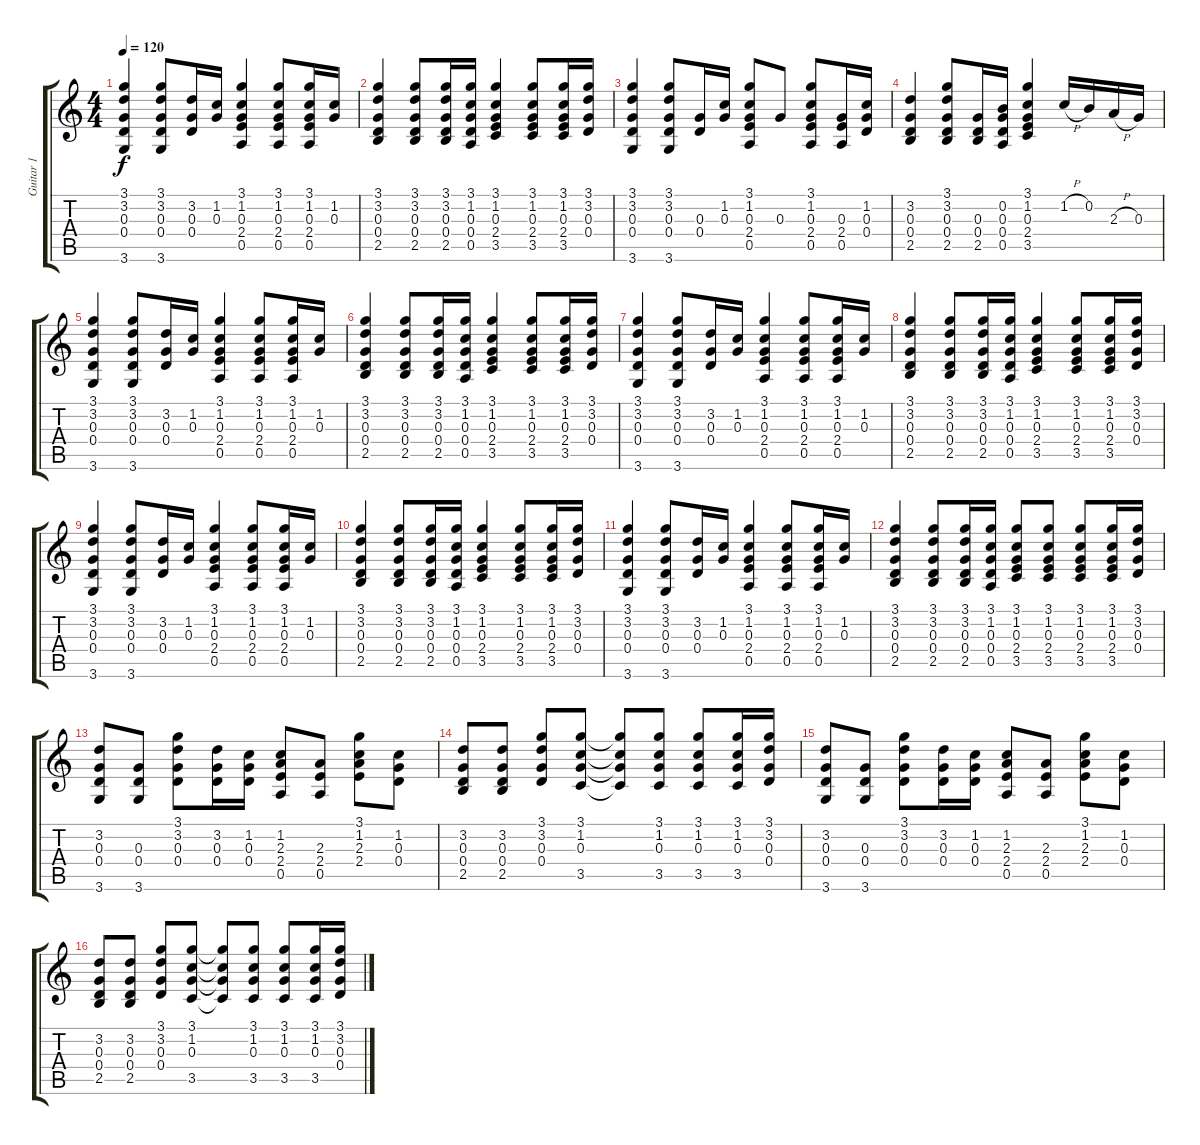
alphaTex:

\track ("Guitar 1" "Guitar 1") {instrument overdrivenguitar}
\staff {score tabs}
\tuning (E4 B3 G3 D3 A2 E2) {hide}
\ts (4 4)
\tempo 120
\clef g2
\ks c
(3.1 3.2 0.3 0.4 3.6).4{dy f instrument overdrivenguitar} (3.1 3.2 0.3 0.4 3.6).8 (3.2 0.3 0.4).16 (1.2 0.3).16 (3.1 1.2 0.3 2.4 0.5).4 (3.1 1.2 0.3 2.4 0.5).8 (3.1 1.2 0.3 2.4 0.5).16 (1.2 0.3).16 |
(3.1 3.2 0.3 0.4 2.5).4 (3.1 3.2 0.3 0.4 2.5).8 (3.1 3.2 0.3 0.4 2.5).16 (3.1 1.2 0.3 0.4 0.5).16 (3.1 1.2 0.3 2.4 3.5).4 (3.1 1.2 0.3 2.4 3.5).8 (3.1 1.2 0.3 2.4 3.5).16 (3.1 3.2 0.3 0.4).16 |
(3.1 3.2 0.3 0.4 3.6).4 (3.1 3.2 0.3 0.4 3.6).8 (0.3 0.4).16 (1.2 0.3).16 (3.1 1.2 0.3 2.4 0.5).8 0.3.8 (3.1 1.2 0.3 2.4 0.5).8 (0.3 2.4 0.5).16 (1.2 0.3 0.4).16 |
(3.2 0.3 0.4 2.5).4 (3.1 3.2 0.3 0.4 2.5).8 (0.3 0.4 2.5).16 (0.2 0.3 0.4 0.5).16 (3.1 1.2 0.3 2.4 3.5).4 1.2{h}.16 0.2.16 2.3{h}.16 0.3.16 |
(3.1 3.2 0.3 0.4 3.6).4 (3.1 3.2 0.3 0.4 3.6).8 (3.2 0.3 0.4).16 (1.2 0.3).16 (3.1 1.2 0.3 2.4 0.5).4 (3.1 1.2 0.3 2.4 0.5).8 (3.1 1.2 0.3 2.4 0.5).16 (1.2 0.3).16 |
(3.1 3.2 0.3 0.4 2.5).4 (3.1 3.2 0.3 0.4 2.5).8 (3.1 3.2 0.3 0.4 2.5).16 (3.1 1.2 0.3 0.4 0.5).16 (3.1 1.2 0.3 2.4 3.5).4 (3.1 1.2 0.3 2.4 3.5).8 (3.1 1.2 0.3 2.4 3.5).16 (3.1 3.2 0.3 0.4).16 |
(3.1 3.2 0.3 0.4 3.6).4 (3.1 3.2 0.3 0.4 3.6).8 (3.2 0.3 0.4).16 (1.2 0.3).16 (3.1 1.2 0.3 2.4 0.5).4 (3.1 1.2 0.3 2.4 0.5).8 (3.1 1.2 0.3 2.4 0.5).16 (1.2 0.3).16 |
(3.1 3.2 0.3 0.4 2.5).4 (3.1 3.2 0.3 0.4 2.5).8 (3.1 3.2 0.3 0.4 2.5).16 (3.1 1.2 0.3 0.4 0.5).16 (3.1 1.2 0.3 2.4 3.5).4 (3.1 1.2 0.3 2.4 3.5).8 (3.1 1.2 0.3 2.4 3.5).16 (3.1 3.2 0.3 0.4).16 |
(3.1 3.2 0.3 0.4 3.6).4 (3.1 3.2 0.3 0.4 3.6).8 (3.2 0.3 0.4).16 (1.2 0.3).16 (3.1 1.2 0.3 2.4 0.5).4 (3.1 1.2 0.3 2.4 0.5).8 (3.1 1.2 0.3 2.4 0.5).16 (1.2 0.3).16 |
(3.1 3.2 0.3 0.4 2.5).4 (3.1 3.2 0.3 0.4 2.5).8 (3.1 3.2 0.3 0.4 2.5).16 (3.1 1.2 0.3 0.4 0.5).16 (3.1 1.2 0.3 2.4 3.5).4 (3.1 1.2 0.3 2.4 3.5).8 (3.1 1.2 0.3 2.4 3.5).16 (3.1 3.2 0.3 0.4).16 |
(3.1 3.2 0.3 0.4 3.6).4 (3.1 3.2 0.3 0.4 3.6).8 (3.2 0.3 0.4).16 (1.2 0.3).16 (3.1 1.2 0.3 2.4 0.5).4 (3.1 1.2 0.3 2.4 0.5).8 (3.1 1.2 0.3 2.4 0.5).16 (1.2 0.3).16 |
(3.1 3.2 0.3 0.4 2.5).4 (3.1 3.2 0.3 0.4 2.5).8 (3.1 3.2 0.3 0.4 2.5).16 (3.1 1.2 0.3 0.4 0.5).16 (3.1 1.2 0.3 2.4 3.5).8 (3.1 1.2 0.3 2.4 3.5).8 (3.1 1.2 0.3 2.4 3.5).8 (3.1 1.2 0.3 2.4 3.5).16 (3.1 3.2 0.3 0.4).16 |
(3.2 0.3 0.4 3.6).8 (0.3 0.4 3.6).8 (3.1 3.2 0.3 0.4).8 (3.2 0.3 0.4).16 (1.2 0.3 0.4).16 (1.2 2.3 2.4 0.5).8 (2.3 2.4 0.5).8 (3.1 1.2 2.3 2.4).8 (1.2 0.3 0.4).8 |
(3.2 0.3 0.4 2.5).8 (3.2 0.3 0.4 2.5).8 (3.1 3.2 0.3 0.4).8 (3.1 1.2 0.3 3.5).8 (3.1{t} 1.2{t} 0.3{t} 3.5{t}).8 (3.1 1.2 0.3 3.5).8 (3.1 1.2 0.3 3.5).8 (3.1 1.2 0.3 3.5).16 (3.1 3.2 0.3 0.4).16 |
(3.2 0.3 0.4 3.6).8 (0.3 0.4 3.6).8 (3.1 3.2 0.3 0.4).8 (3.2 0.3 0.4).16 (1.2 0.3 0.4).16 (1.2 2.3 2.4 0.5).8 (2.3 2.4 0.5).8 (3.1 1.2 2.3 2.4).8 (1.2 0.3 0.4).8 |
(3.2 0.3 0.4 2.5).8 (3.2 0.3 0.4 2.5).8 (3.1 3.2 0.3 0.4).8 (3.1 1.2 0.3 3.5).8 (3.1{t} 1.2{t} 0.3{t} 3.5{t}).8 (3.1 1.2 0.3 3.5).8 (3.1 1.2 0.3 3.5).8 (3.1 1.2 0.3 3.5).16 (3.1 3.2 0.3 0.4).16
